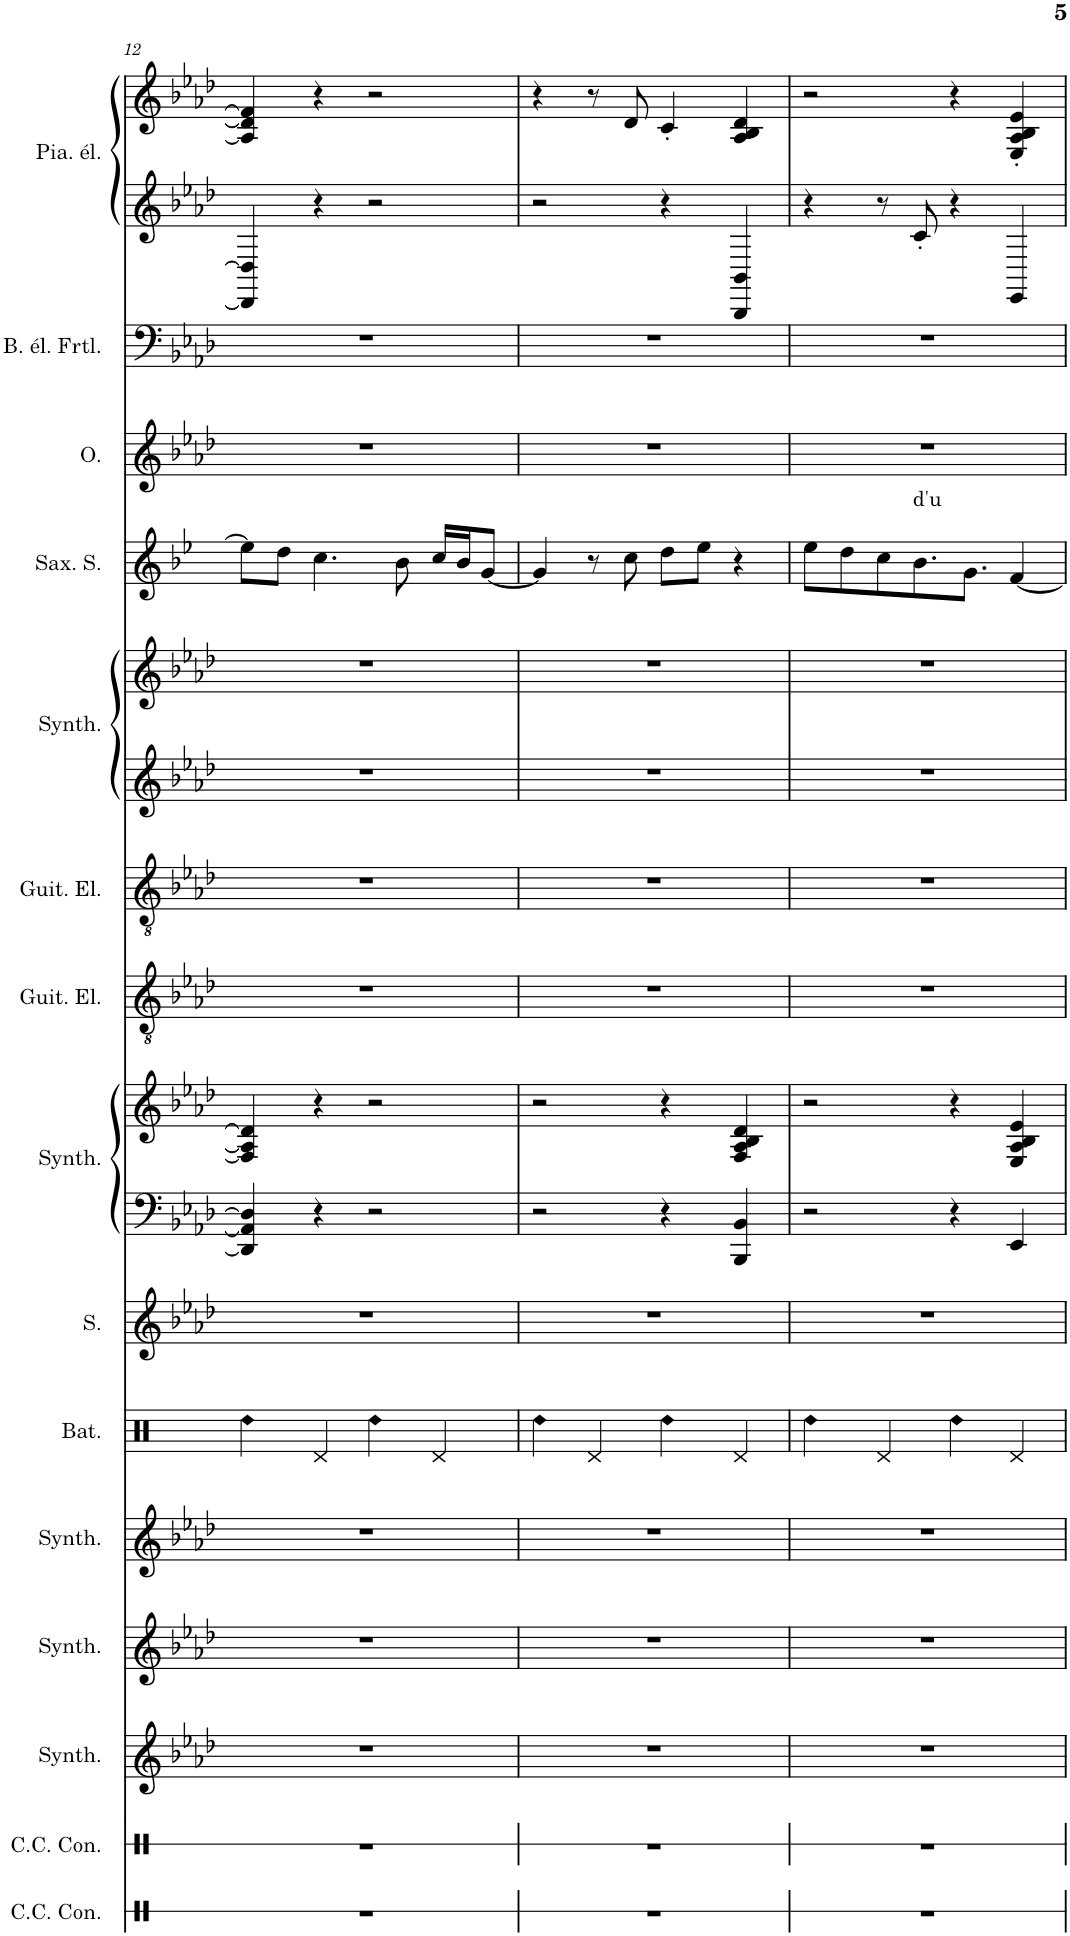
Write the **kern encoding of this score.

**kern	**kern	**kern	**kern	**kern	**kern	**kern	**kern	**kern	**kern	**kern	**kern	**kern	**kern	**kern	**text	**kern	**kern	**kern
*part15	*part14	*part13	*part12	*part11	*part10	*part9	*part8	*part8	*part7	*part6	*part5	*part5	*part4	*part3	*part3	*part2	*part1	*part1
*staff18	*staff17	*staff16	*staff15	*staff14	*staff13	*staff12	*staff11	*staff10	*staff9	*staff8	*staff7	*staff6	*staff5	*staff4	*staff4	*staff3	*staff2	*staff1
*I"Caisse claire de concert	*I"Caisse claire de concert	*I"Synthétiseur Pad	*I"Synthétiseur de dents de scie	*I"Synthétiseur d'effets	*I"Batterie	*I"Soprano	*I"Synthétiseur Pad	*	*I"Guitare électrique	*I"Guitare électrique	*I"Synthétiseur d'instruments à cordes	*	*I"Saxophone Soprano	*I"Oud	*	*I"Basse électrique fretless	*I"Piano électrique	*
*I'C.C. Con.	*I'C.C. Con.	*I'Synth.	*I'Synth.	*I'Synth.	*I'Bat.	*I'S.	*I'Synth.	*	*I'Guit. El.	*I'Guit. El.	*I'Synth.	*	*I'Sax. S.	*I'O.	*	*I'B. él. Frtl.	*I'Pia. él.	*
!!LO:PB:g=z
*clefX	*clefX	*clefG2	*clefG2	*clefG2	*clefX	*clefG2	*clefF4	*clefG2	*clefGv2	*clefGv2	*clefG2	*clefG2	*clefG2	*clefG2	*	*clefF4	*clefG2	*clefG2
*	*	*	*	*	*	*	*	*	*	*	*	*	*Trd1c2	*Trd7c12	*	*Trd7c12	*	*
*k[b-e-a-d-]	*k[b-e-a-d-]	*k[b-e-a-d-]	*k[b-e-a-d-]	*k[b-e-a-d-]	*k[]	*k[b-e-a-d-]	*k[b-e-a-d-]	*k[b-e-a-d-]	*k[b-e-a-d-]	*k[b-e-a-d-]	*k[b-e-a-d-]	*k[b-e-a-d-]	*k[b-e-]	*k[b-e-a-d-]	*	*k[b-e-a-d-]	*k[b-e-a-d-]	*k[b-e-a-d-]
*M4/4	*M4/4	*M4/4	*M4/4	*M4/4	*M4/4	*M4/4	*M4/4	*M4/4	*M4/4	*M4/4	*M4/4	*M4/4	*M4/4	*M4/4	*	*M4/4	*M4/4	*M4/4
=12	=12	=12	=12	=12	=12	=12	=12	=12	=12	=12	=12	=12	=12	=12	=12	=12	=12	=12
!	!	!	!	!	!LO:N:head=diamond	!	!	!	!	!	!	!	!	!	!	!	!	!
1r	1r	1r	1r	1r	4Rdd\	1r	4DD-/] 4AA-/] 4D-/]	4F/] 4A-/] 4d-/]	1r	1r	1r	1r	8ee-\L]	1r	.	1r	4DD-/] 4D-/]	4A-/] 4d-/] 4f/]
.	.	.	.	.	.	.	.	.	.	.	.	.	8dd\J	.	.	.	.	.
.	.	.	.	.	4Rd/	.	4r	4r	.	.	.	.	4.cc\	.	.	.	4r	4r
!	!	!	!	!	!LO:N:head=diamond	!	!	!	!	!	!	!	!	!	!	!	!	!
.	.	.	.	.	4Rdd\	.	2r	2r	.	.	.	.	.	.	.	.	2r	2r
.	.	.	.	.	.	.	.	.	.	.	.	.	8b-\	.	.	.	.	.
.	.	.	.	.	4Rd/	.	.	.	.	.	.	.	16cc/LL	.	.	.	.	.
.	.	.	.	.	.	.	.	.	.	.	.	.	16b-/J	.	.	.	.	.
.	.	.	.	.	.	.	.	.	.	.	.	.	[8g/J	.	.	.	.	.
=13	=13	=13	=13	=13	=13	=13	=13	=13	=13	=13	=13	=13	=13	=13	=13	=13	=13	=13
!	!	!	!	!	!LO:N:head=diamond	!	!	!	!	!	!	!	!	!	!	!	!	!
1r	1r	1r	1r	1r	4Rdd\	1r	2r	2r	1r	1r	1r	1r	4g/]	1r	.	1r	2r	4r
.	.	.	.	.	4Rd/	.	.	.	.	.	.	.	8r	.	.	.	.	8r
.	.	.	.	.	.	.	.	.	.	.	.	.	8cc\	.	.	.	.	8d-/
!	!	!	!	!	!LO:N:head=diamond	!	!	!	!	!	!	!	!	!	!	!	!	!
.	.	.	.	.	4Rdd\	.	4r	4r	.	.	.	.	8dd\L	.	.	.	4r	4c'/
.	.	.	.	.	.	.	.	.	.	.	.	.	8ee-\J	.	.	.	.	.
.	.	.	.	.	4Rd/	.	4BBB-/ 4BB-/	4F/ 4A-/ 4B-/ 4d-/	.	.	.	.	4r	.	.	.	4BBB-/ 4BB-/	4A-/ 4B-/ 4d-/
=14	=14	=14	=14	=14	=14	=14	=14	=14	=14	=14	=14	=14	=14	=14	=14	=14	=14	=14
!	!	!	!	!	!LO:N:head=diamond	!	!	!	!	!	!	!	!	!	!LO:LY:b	!	!	!
1r	1r	1r	1r	1r	4Rdd\	1r	2r	2r	1r	1r	1r	1r	8ee-\L	1r	d'u	1r	4r	2r
.	.	.	.	.	.	.	.	.	.	.	.	.	8dd\	.	.	.	.	.
.	.	.	.	.	4Rd/	.	.	.	.	.	.	.	8cc\	.	.	.	8r	.
.	.	.	.	.	.	.	.	.	.	.	.	.	8.b-\	.	.	.	8c'/	.
!	!	!	!	!	!LO:N:head=diamond	!	!	!	!	!	!	!	!	!	!	!	!	!
.	.	.	.	.	4Rdd\	.	4r	4r	.	.	.	.	.	.	.	.	4r	4r
.	.	.	.	.	.	.	.	.	.	.	.	.	8.g\J	.	.	.	.	.
.	.	.	.	.	4Rd/	.	4EE-/	4E-/ 4A-/ 4B-/ 4e-/	.	.	.	.	[4f/	.	.	.	4EE-/	4E-/' 4A-/' 4B-/' 4e-/'
=	=	=	=	=	=	=	=	=	=	=	=	=	=	=	=	=	=	=
*-	*-	*-	*-	*-	*-	*-	*-	*-	*-	*-	*-	*-	*-	*-	*-	*-	*-	*-
